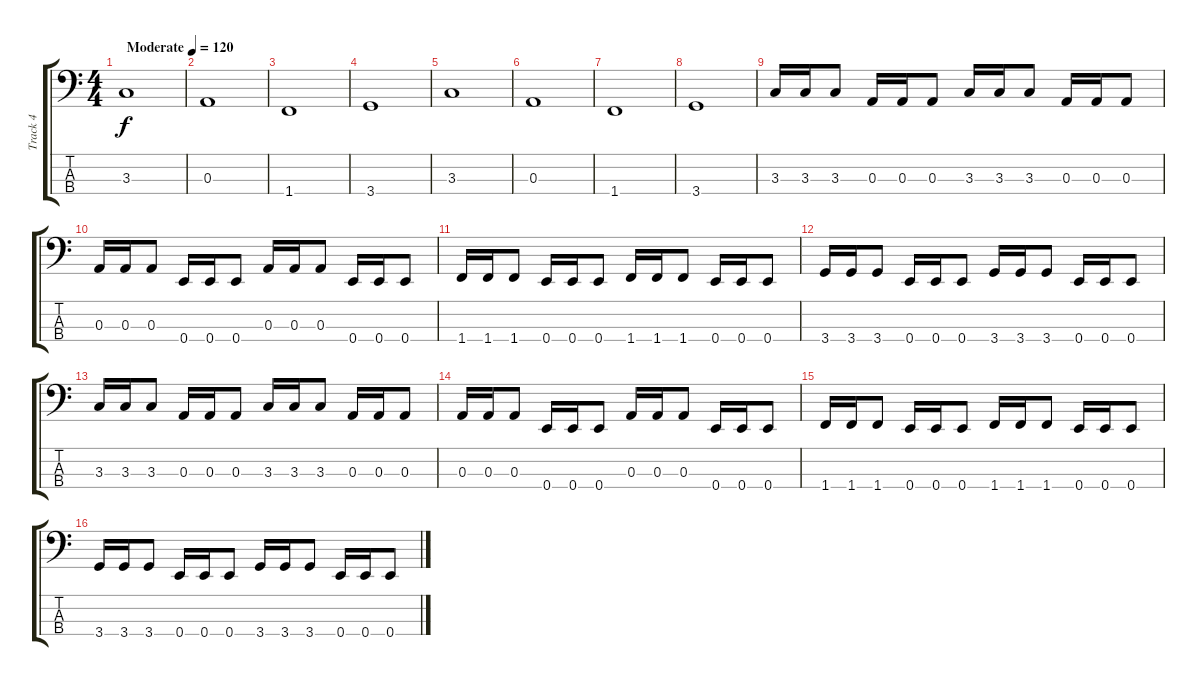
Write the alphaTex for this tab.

\track ("Track 4" "Track 4") {instrument electricbassfinger}
\staff {score tabs}
\tuning (G2 D2 A1 E1) {hide}
\ts (4 4)
\tempo (120 "Moderate")
\clef f4
\ks c
3.3.1{dy f instrument electricbassfinger} |
0.3.1 |
1.4.1 |
3.4.1 |
3.3.1 |
0.3.1 |
1.4.1 |
3.4.1 |
3.3.16 3.3.16 3.3.8 0.3.16 0.3.16 0.3.8 3.3.16 3.3.16 3.3.8 0.3.16 0.3.16 0.3.8 |
0.3.16 0.3.16 0.3.8 0.4.16 0.4.16 0.4.8 0.3.16 0.3.16 0.3.8 0.4.16 0.4.16 0.4.8 |
1.4.16 1.4.16 1.4.8 0.4.16 0.4.16 0.4.8 1.4.16 1.4.16 1.4.8 0.4.16 0.4.16 0.4.8 |
3.4.16 3.4.16 3.4.8 0.4.16 0.4.16 0.4.8 3.4.16 3.4.16 3.4.8 0.4.16 0.4.16 0.4.8 |
3.3.16 3.3.16 3.3.8 0.3.16 0.3.16 0.3.8 3.3.16 3.3.16 3.3.8 0.3.16 0.3.16 0.3.8 |
0.3.16 0.3.16 0.3.8 0.4.16 0.4.16 0.4.8 0.3.16 0.3.16 0.3.8 0.4.16 0.4.16 0.4.8 |
1.4.16 1.4.16 1.4.8 0.4.16 0.4.16 0.4.8 1.4.16 1.4.16 1.4.8 0.4.16 0.4.16 0.4.8 |
3.4.16 3.4.16 3.4.8 0.4.16 0.4.16 0.4.8 3.4.16 3.4.16 3.4.8 0.4.16 0.4.16 0.4.8
